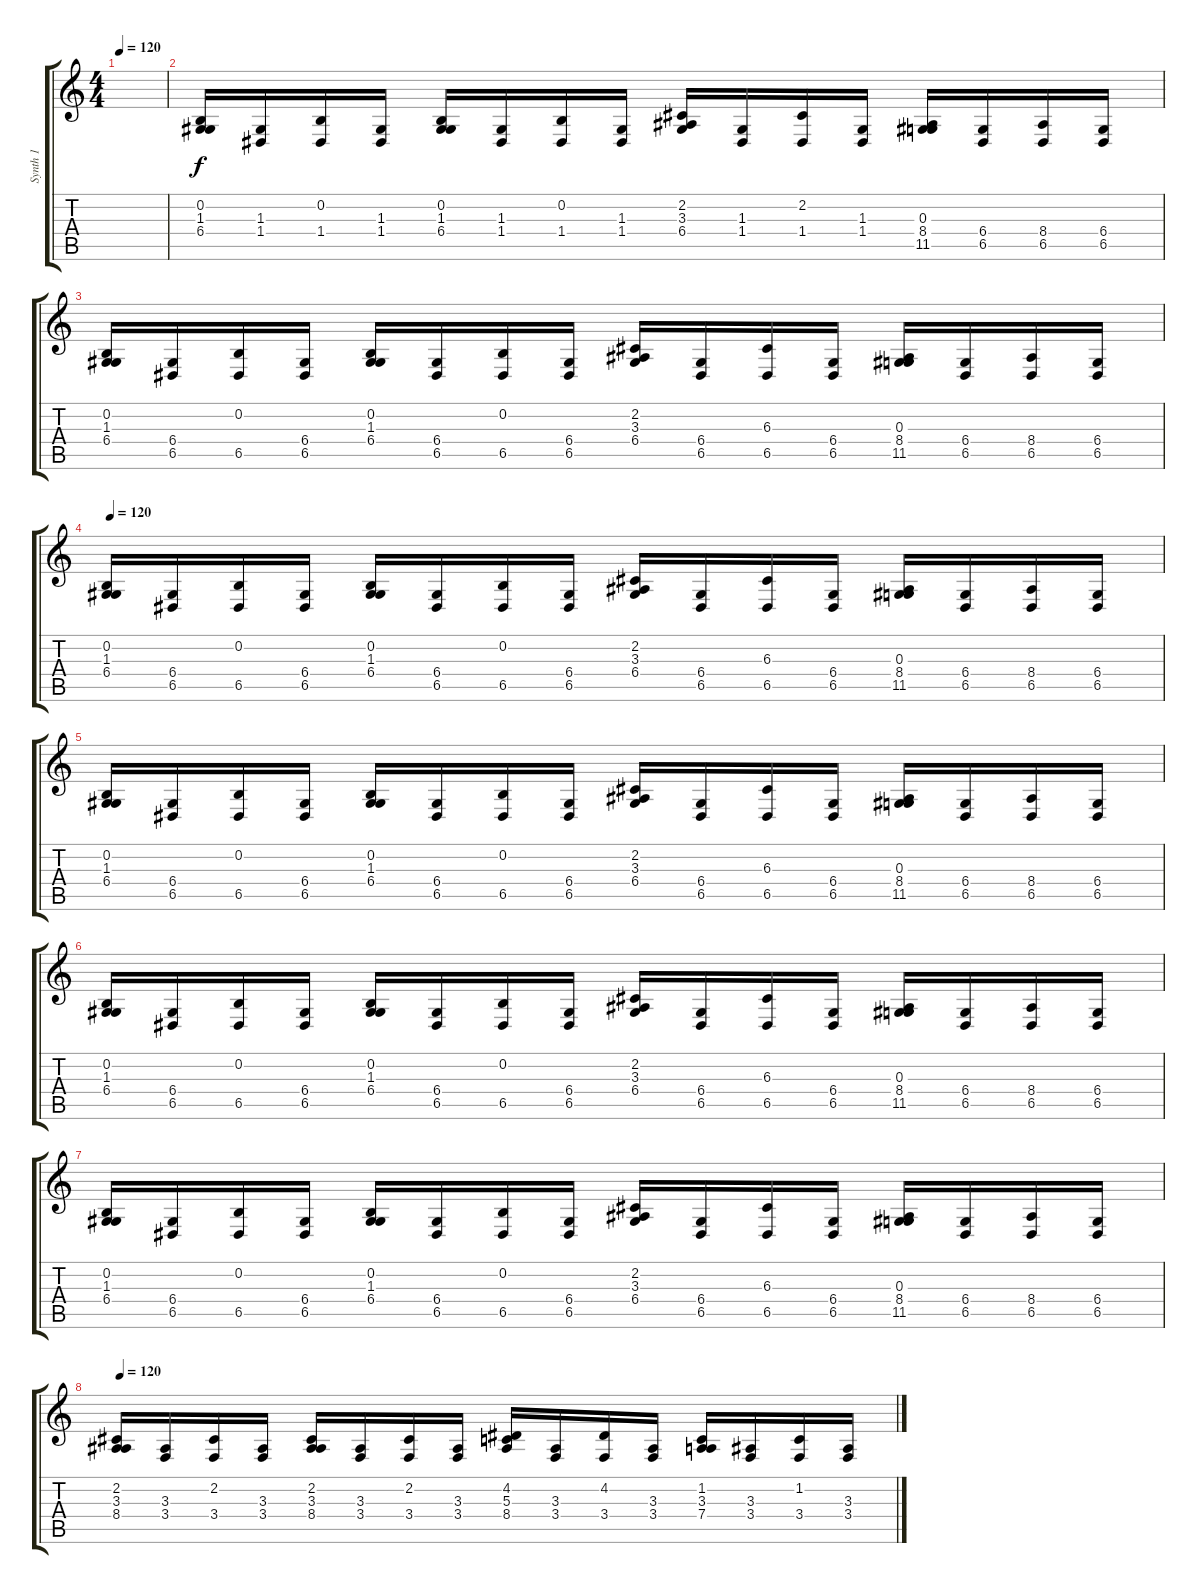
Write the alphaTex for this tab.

\track ("Synth 1" "Synth 1") {instrument churchorgan}
\staff {score tabs}
\tuning (E4 B3 G3 D3 A2 E2) {hide}
\ts (4 4)
\tempo 120
\clef g2
\ks c
|
(0.2 1.3 6.4).16 (1.3 1.4).16 (0.2 1.4).16 (1.3 1.4).16 (0.2 1.3 6.4).16 (1.3 1.4).16 (0.2 1.4).16 (1.3 1.4).16 (2.2 3.3 6.4).16 (1.3 1.4).16 (2.2 1.4).16 (1.3 1.4).16 (0.3 8.4 11.5).16 (6.4 6.5).16 (8.4 6.5).16 (6.4 6.5).16 |
(0.2 1.3 6.4).16 (6.4 6.5).16 (0.2 6.5).16 (6.4 6.5).16 (0.2 1.3 6.4).16 (6.4 6.5).16 (0.2 6.5).16 (6.4 6.5).16 (2.2 3.3 6.4).16 (6.4 6.5).16 (6.3 6.5).16 (6.4 6.5).16 (0.3 8.4 11.5).16 (6.4 6.5).16 (8.4 6.5).16 (6.4 6.5).16 |
\tempo 120
(0.2 1.3 6.4).16 (6.4 6.5).16 (0.2 6.5).16 (6.4 6.5).16 (0.2 1.3 6.4).16 (6.4 6.5).16 (0.2 6.5).16 (6.4 6.5).16 (2.2 3.3 6.4).16 (6.4 6.5).16 (6.3 6.5).16 (6.4 6.5).16 (0.3 8.4 11.5).16 (6.4 6.5).16 (8.4 6.5).16 (6.4 6.5).16 |
(0.2 1.3 6.4).16 (6.4 6.5).16 (0.2 6.5).16 (6.4 6.5).16 (0.2 1.3 6.4).16 (6.4 6.5).16 (0.2 6.5).16 (6.4 6.5).16 (2.2 3.3 6.4).16 (6.4 6.5).16 (6.3 6.5).16 (6.4 6.5).16 (0.3 8.4 11.5).16 (6.4 6.5).16 (8.4 6.5).16 (6.4 6.5).16 |
(0.2 1.3 6.4).16 (6.4 6.5).16 (0.2 6.5).16 (6.4 6.5).16 (0.2 1.3 6.4).16 (6.4 6.5).16 (0.2 6.5).16 (6.4 6.5).16 (2.2 3.3 6.4).16 (6.4 6.5).16 (6.3 6.5).16 (6.4 6.5).16 (0.3 8.4 11.5).16 (6.4 6.5).16 (8.4 6.5).16 (6.4 6.5).16 |
(0.2 1.3 6.4).16 (6.4 6.5).16 (0.2 6.5).16 (6.4 6.5).16 (0.2 1.3 6.4).16 (6.4 6.5).16 (0.2 6.5).16 (6.4 6.5).16 (2.2 3.3 6.4).16 (6.4 6.5).16 (6.3 6.5).16 (6.4 6.5).16 (0.3 8.4 11.5).16 (6.4 6.5).16 (8.4 6.5).16 (6.4 6.5).16 |
\tempo 120
(2.2 3.3 8.4).16 (3.3 3.4).16 (2.2 3.4).16 (3.3 3.4).16 (2.2 3.3 8.4).16 (3.3 3.4).16 (2.2 3.4).16 (3.3 3.4).16 (4.2 5.3 8.4).16 (3.3 3.4).16 (4.2 3.4).16 (3.3 3.4).16 (1.2 3.3 7.4).16 (3.3 3.4).16 (1.2 3.4).16 (3.3 3.4).16
